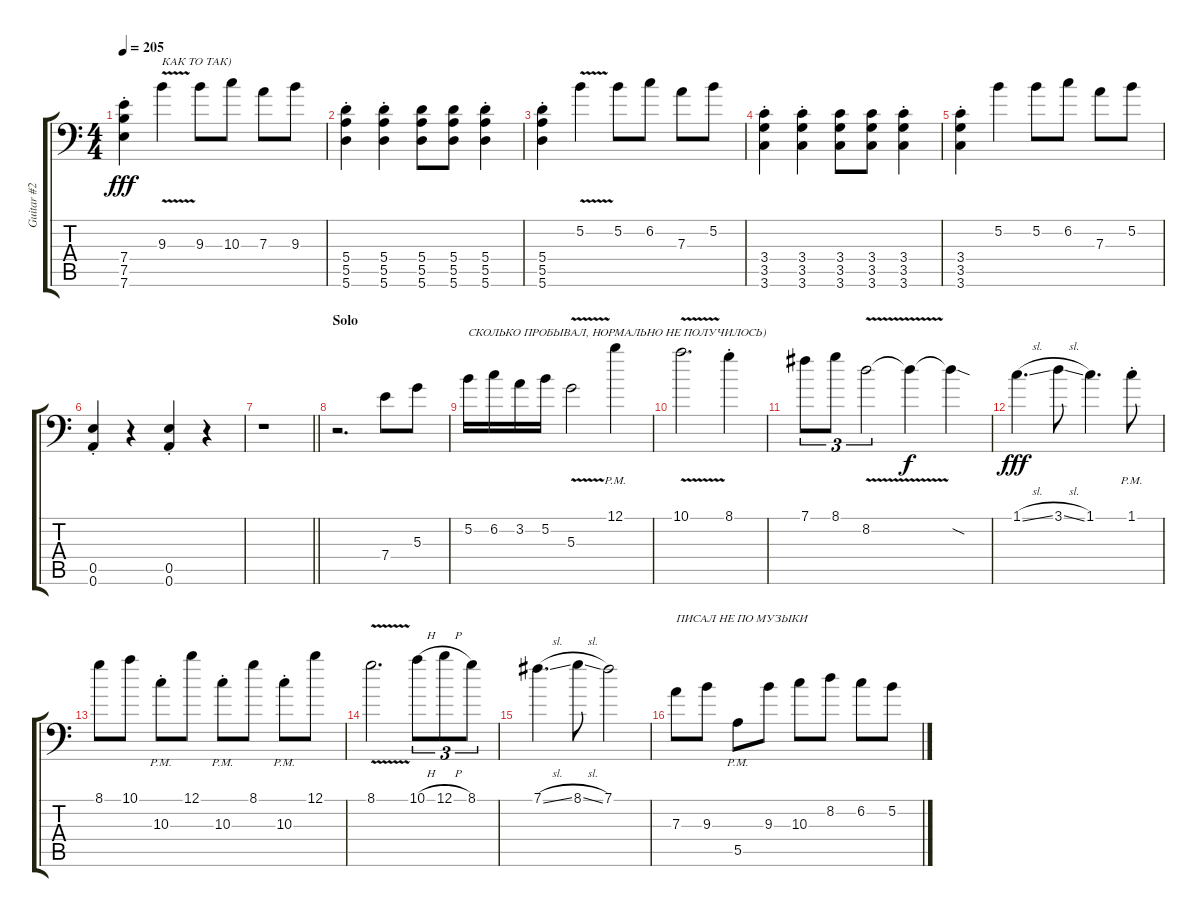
\track ("Guitar #2 " "Guitar #2 ") {instrument overdrivenguitar}
\staff {score tabs}
\tuning (B3 Gb3 D3 A2 E2 A1) {hide}
\ts (4 4)
\tempo 205
\clef f4
\ks c
(7.4{st} 7.5{st} 7.6{st}).4{dy fff} 9.3{v}.4{txt "КАК ТО ТАК)"} 9.3.8 10.3.8 7.3.8 9.3.8 |
(5.4{st} 5.5{st} 5.6{st}).4 (5.4{st} 5.5{st} 5.6{st}).4 (5.4 5.5 5.6).8 (5.4 5.5 5.6).8 (5.4{st} 5.5{st} 5.6{st}).4 |
(5.4{st} 5.5{st} 5.6{st}).4 5.2{v}.4 5.2.8 6.2.8 7.3.8 5.2.8 |
(3.4{st} 3.5{st} 3.6{st}).4 (3.4{st} 3.5{st} 3.6{st}).4 (3.4 3.5 3.6).8 (3.4 3.5 3.6).8 (3.4{st} 3.5{st} 3.6{st}).4 |
(3.4{st} 3.5{st} 3.6{st}).4 5.2.4 5.2.8 6.2.8 7.3.8 5.2.8 |
(0.5{st} 0.6{st}).4 r.4 (0.5{st} 0.6{st}).4 r.4 |
\barLineRight lightlight
r.1 |
\section ("" "Solo")
r.2{d} 7.4.8 5.3.8 |
5.2.16{txt "СКОЛЬКО ПРОБЫВАЛ, НОРМАЛЬНО НЕ ПОЛУЧИЛОСЬ)"} 6.2.16 3.2.16 5.2.16 5.3{v}.2 12.1{pm}.4 |
10.1{v}.2{d} 8.1{st}.4 |
7.1.8{tu (3 2)} 8.1.8{tu (3 2)} 8.2{v}.2{tu (3 2)} 8.2{t}.4{dy f} 8.2{sod t}.4 |
1.1{sl}.4{d dy fff} 3.1{sl}.8 1.1.4{d} 1.1{pm st}.8 |
8.1.8 10.1.8 10.3{pm st}.8 12.1.8 10.3{pm st}.8 8.1.8 10.3{pm st}.8 12.1.8 |
8.1{v}.2{d} 10.1{h}.8{tu (3 2)} 12.1{h}.8{tu (3 2)} 8.1.8{tu (3 2)} |
7.1{sl}.4{d} 8.1{sl}.8 7.1.2 |
7.3.8{txt "ПИСАЛ НЕ ПО МУЗЫКИ"} 9.3.8 5.5{pm}.8 9.3.8 10.3.8 8.2.8 6.2.8 5.2.8
